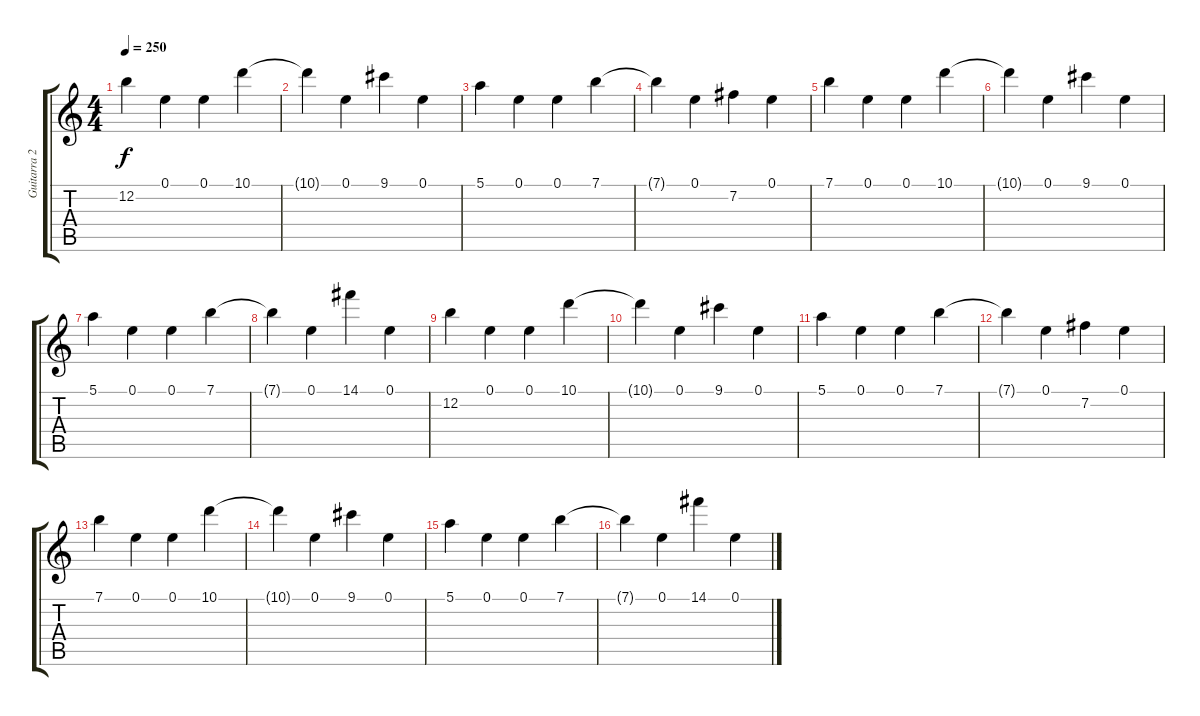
\track ("Guitarra 2 ( Ritmica )" "Guitarra 2") {instrument electricguitarclean}
\staff {score tabs}
\tuning (E4 B3 G3 D3 A2 E2) {hide}
\ts (4 4)
\tempo 250
\clef g2
\ks c
12.2.4{dy f} 0.1.4 0.1.4 10.1.4 |
10.1{t}.4 0.1.4 9.1.4 0.1.4 |
5.1.4 0.1.4 0.1.4 7.1.4 |
7.1{t}.4 0.1.4 7.2.4 0.1.4 |
7.1.4 0.1.4 0.1.4 10.1.4 |
10.1{t}.4 0.1.4 9.1.4 0.1.4 |
5.1.4 0.1.4 0.1.4 7.1.4 |
7.1{t}.4 0.1.4 14.1.4 0.1.4 |
12.2.4 0.1.4 0.1.4 10.1.4 |
10.1{t}.4 0.1.4 9.1.4 0.1.4 |
5.1.4 0.1.4 0.1.4 7.1.4 |
7.1{t}.4 0.1.4 7.2.4 0.1.4 |
7.1.4 0.1.4 0.1.4 10.1.4 |
10.1{t}.4 0.1.4 9.1.4 0.1.4 |
5.1.4 0.1.4 0.1.4 7.1.4 |
7.1{t}.4 0.1.4 14.1.4 0.1.4
